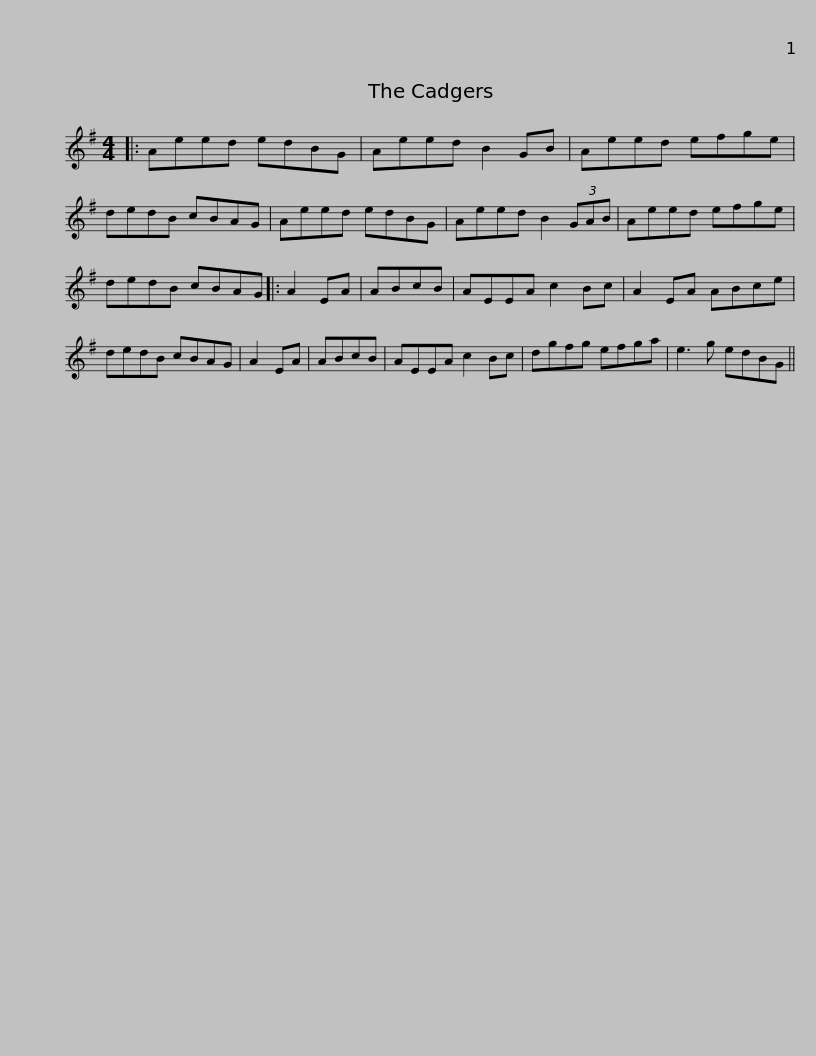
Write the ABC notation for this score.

X:1
L:1/8
M:4/4
I:linebreak $
K:G
V:1 treble
V:1
|: Aeed edBG | Aeed B2 GB | Aeed efge | dedB cBAG | Aeed edBG |$ %5
 Aeed B2 (3GAB | Aeed efge | dedB cBAG |: A2 EA | ABcB | %10
 AEEA c2 Bc | A2 EA ABce |$ dedB cBAG | A2 EA | ABcB | %15
 AEEA c2 Bc | dgfg efga | e3 g edBG || %18
